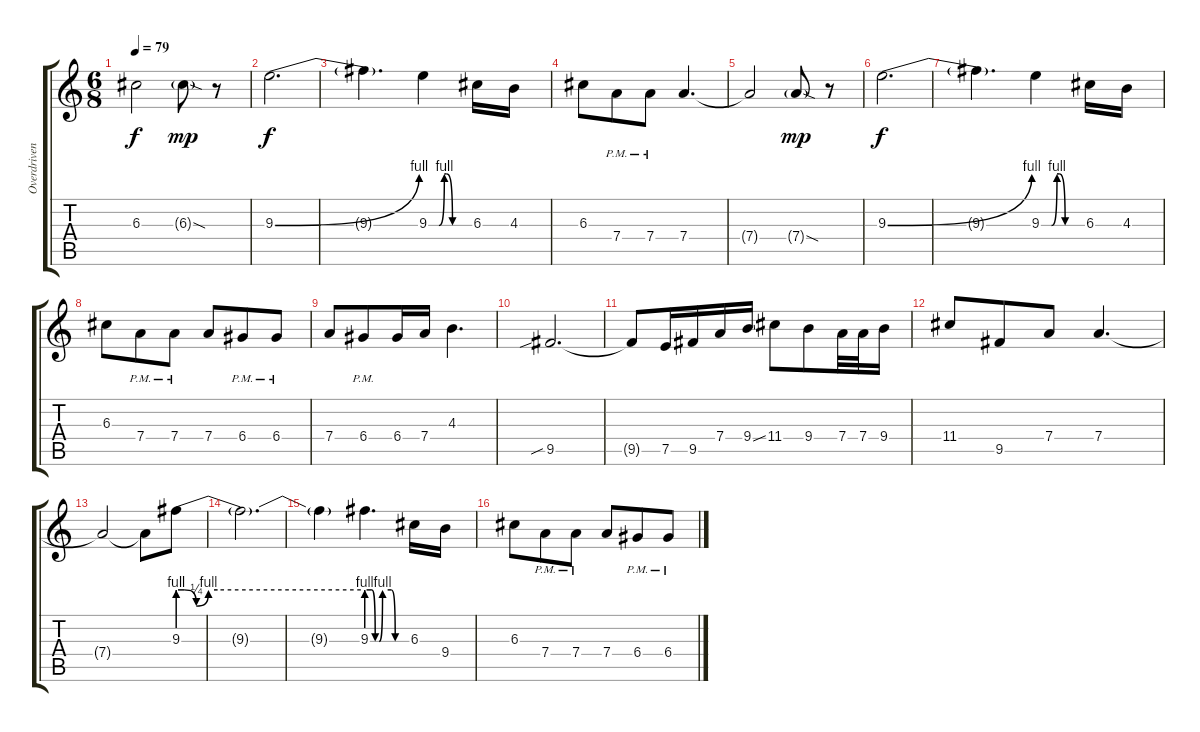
\track ("Overdriven Guitar I" "Overdriven") {instrument overdrivenguitar}
\staff {score tabs}
\tuning (E4 B3 G3 D3 A2 E2) {hide}
\ts (6 8)
\tempo 79
\clef g2
\ks c
6.3{t}.2{dy f} 6.3{sod g}.8{dy mp} r.8 |
9.3{be (bend 0 0 60 4)}.2{d dy f} |
9.3{t}.4{d} 9.3{be (custom 0 0 15 0 23 4 26 4 35 0 60 0)}.4 6.3.16 4.3.16 |
6.3.8 7.4{pm}.8 7.4{pm}.8 7.4.4{d} |
7.4{t}.2 7.4{sod g}.8{dy mp} r.8 |
9.3{be (bend 0 0 60 4)}.2{d dy f} |
9.3{t}.4{d} 9.3{be (custom 0 0 15 0 23 4 26 4 35 0 60 0)}.4 6.3.16 4.3.16 |
6.3.8 7.4{pm}.8 7.4{pm}.8 7.4.8 6.4{pm}.8 6.4{pm}.8 |
7.4.8 6.4{pm}.8 6.4.16 7.4.16 4.3.4{d} |
9.5{sib}.2{d} |
9.5{t}.8 7.5.16 9.5.16 7.4.16 9.4{ss}.16 11.4.8 9.4.8 7.4.32 7.4.32 9.4.16 |
11.4.8 9.5.8 7.4.8 7.4.4{d} |
7.4{t}.2 7.4{t}.8 9.3{be (custom 0 4 2 4 6 1 10 4 13 4 60 4)}.8 |
9.3{t}.2{d} |
9.3{t}.4 9.3{be (custom 0 4 8 4 13 0 19 0 24 4 37 4 43 0 60 0)}.4{d} 6.3.16 9.4.16 |
6.3.8 7.4{pm}.8 7.4{pm}.8 7.4.8 6.4{pm}.8 6.4{pm}.8
